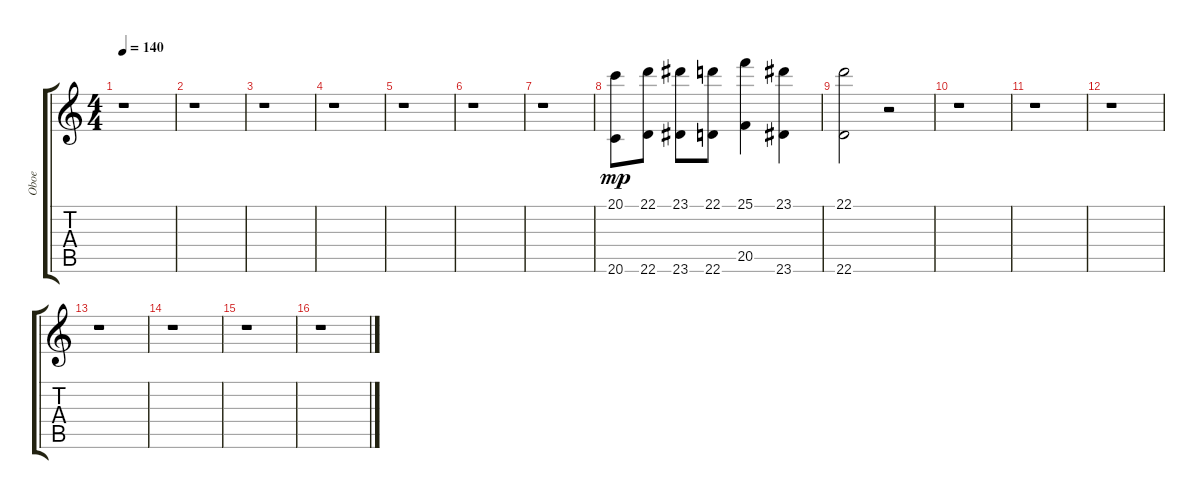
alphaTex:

\track ("Oboe" "Oboe") {instrument oboe}
\staff {score tabs}
\tuning (E4 B3 G3 D3 A2 E2) {hide}
\ts (4 4)
\tempo 140
\clef g2
\ks c
r.1{dy f} |
r.1 |
r.1 |
r.1 |
r.1 |
r.1 |
r.1 |
(20.1 20.6).8{dy mp} (22.1 22.6).8 (23.1 23.6).8 (22.1 22.6).8 (25.1 20.5).4 (23.1 23.6).4 |
(22.1 22.6).2 r.2 |
r.1 |
r.1 |
r.1 |
r.1 |
r.1 |
r.1 |
r.1
